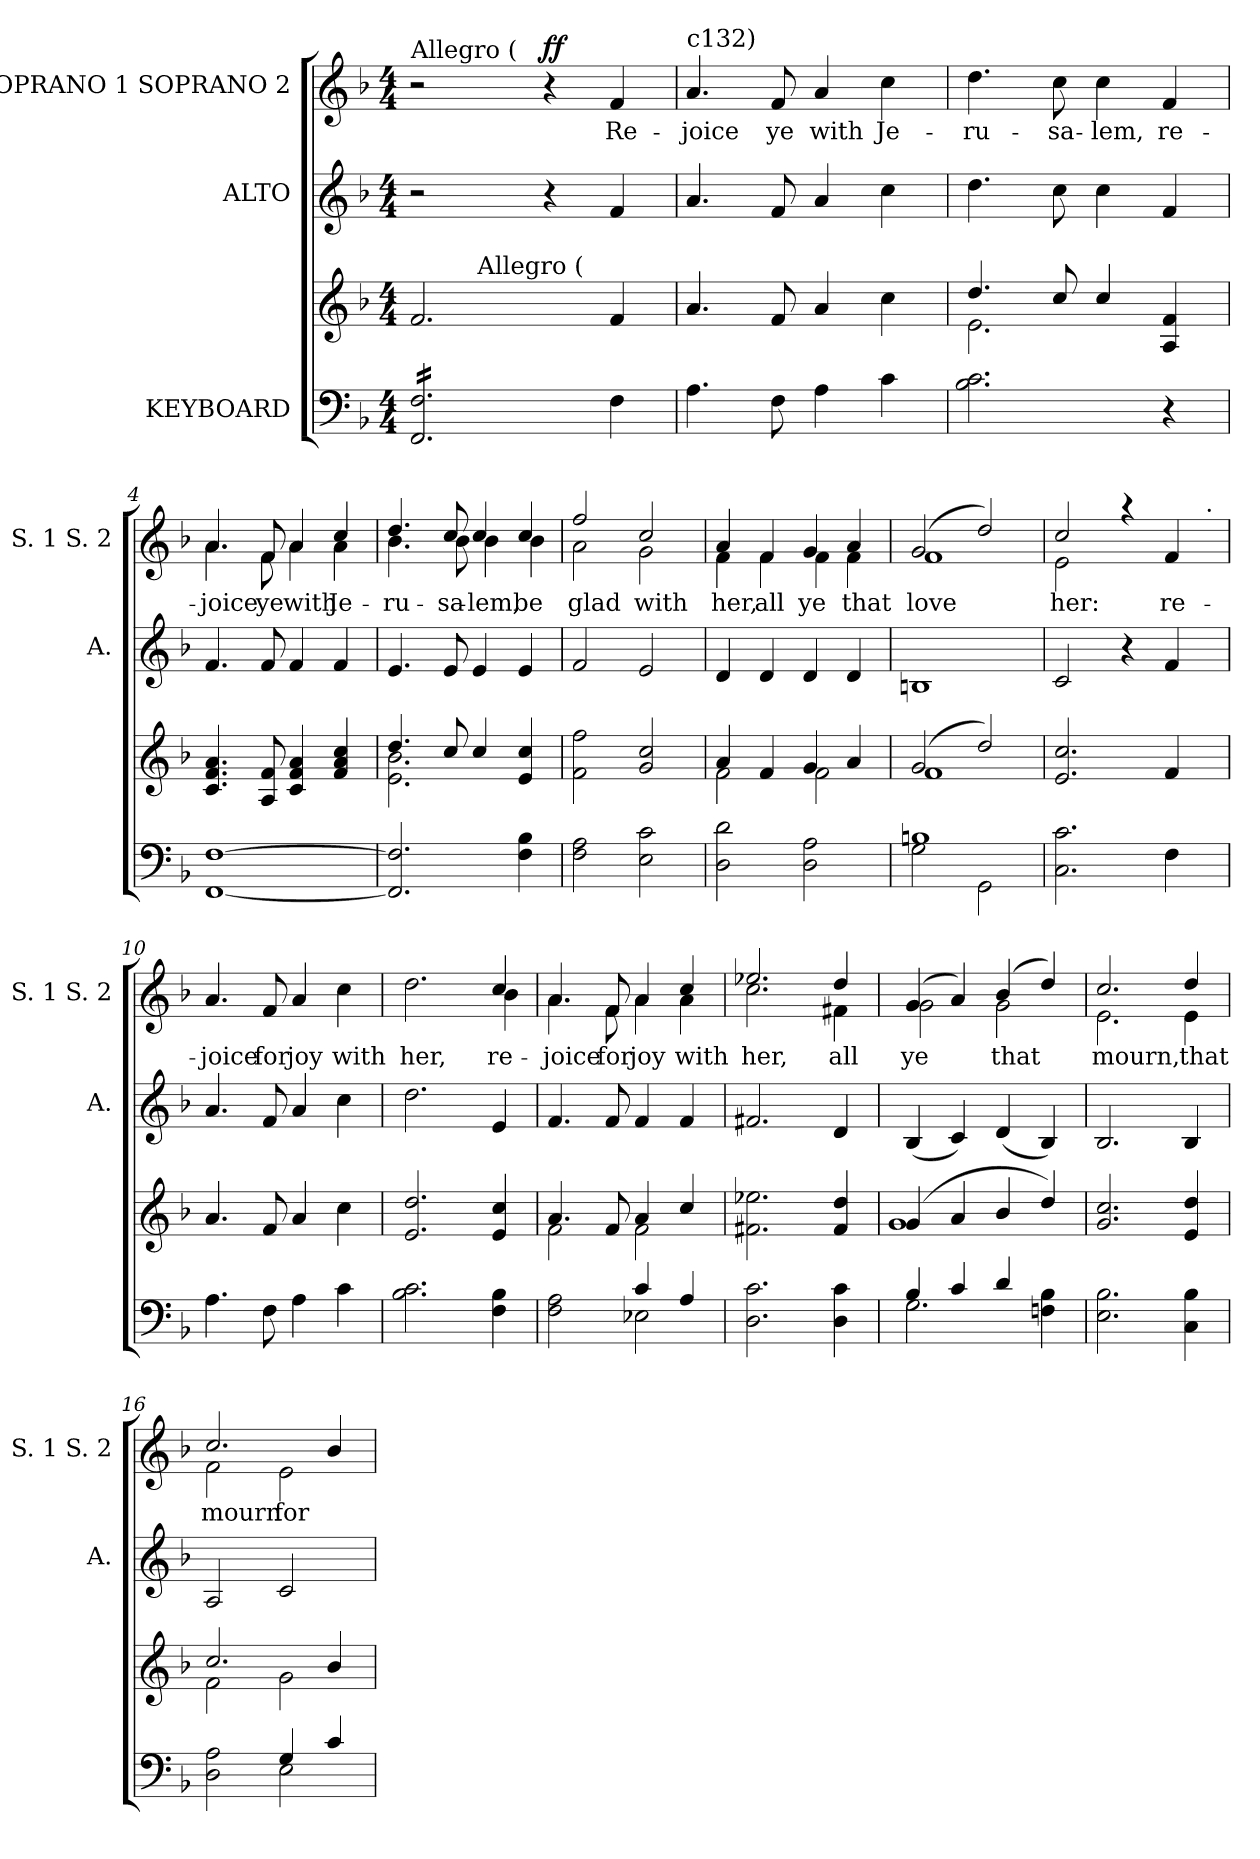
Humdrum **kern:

**kern	**kern	**kern	**kern	**text	**dynam
*part3	*part3	*part2	*part1	*part1	*part1
*staff4	*staff3	*staff2	*staff1	*staff1	*staff1
*I"KEYBOARD	*	*I"ALTO	*I"SOPRANO 1 SOPRANO 2	*	*
*	*	*I'A.	*I'S. 1 S. 2	*	*
*clefF4	*clefG2	*clefG2	*clefG2	*	*
*k[b-]	*k[b-]	*k[b-]	*k[b-]	*	*
*F:	*F:	*F:	*F:	*	*
*M4/4	*M4/4	*M4/4	*M4/4	*	*
*MM198	*MM198	*MM198	*MM198	*	*
=1	=1	=1	=1	=1	=1
!	!	!	!LO:TX:a:t=Allegro (	!	!
!	!LO:TX:a:t=c132)	!	!	!	!
*	*^	*	*	*	*
*tremolo	*	*	*	*	*	*
16FF/ 16F/LL	2.f/	4ryy	2r	2r	.	.
16FF/ 16F/	.	.	.	.	.	.
16FF/ 16F/	.	.	.	.	.	.
16FF/ 16F/	.	.	.	.	.	.
!	!	!LO:TX:a:t=Allegro (	!	!	!	!
16FF/ 16F/	.	2.ryy	.	.	.	.
16FF/ 16F/	.	.	.	.	.	.
16FF/ 16F/	.	.	.	.	.	.
16FF/ 16F/	.	.	.	.	.	.
!	!	!	!	!	!	!LO:DY:b
16FF/ 16F/	.	.	4r	4r	.	ff
16FF/ 16F/	.	.	.	.	.	.
16FF/ 16F/	.	.	.	.	.	.
16FF/ 16F/JJ	.	.	.	.	.	.
*Xtremolo	*	*	*	*	*	*
*	*MM198	*	*	*	*	*
!	!	!	!	!	!LO:LY:b	!
4F\	4f/	.	4f/	4f/	Re-	.
=2	=2	=2	=2	=2	=2	=2
!	!	!	!	!LO:TX:a:t=c132)	!	!
!	!	!	!	!	!LO:LY:b	!
*	*v	*v	*	*	*	*
4.A\	4.a/	4.a/	4.a/	-joice	.
!	!	!	!	!LO:LY:b	!
8F\	8f/	8f/	8f/	ye	.
!	!	!	!	!LO:LY:b	!
4A\	4a/	4a/	4a/	with	.
!	!	!	!	!LO:LY:b	!
4c\	4cc\	4cc\	4cc\	Je-	.
=3	=3	=3	=3	=3	=3
*	*^	*	*	*	*
!	!	!	!	!	!LO:LY:b	!
2.B-\ 2.c\	4.dd/	2.e\	4.dd\	4.dd\	-ru-	.
!	!	!	!	!	!LO:LY:b	!
.	8cc/	.	8cc\	8cc\	-sa-	.
!	!	!	!	!	!LO:LY:b	!
.	4cc/	.	4cc\	4cc\	-lem,	.
!	!	!	!	!	!LO:LY:b	!
4r	4A/ 4f/	4ryy	4f/	4f/	re-	.
=4	=4	=4	=4	=4	=4	=4
!	!	!	!	!	!LO:LY:b	!
*	*v	*v	*	*^	*	*
[<1FF [<1F	4.c/ 4.f/ 4.a/	4.f/	4.a/	4.a\	-joice	.
!	!	!	!	!	!LO:LY:b	!
.	8A/ 8f/	8f/	8f/	8f\	ye	.
!	!	!	!	!	!LO:LY:b	!
.	4c/ 4f/ 4a/	4f/	4a/	4a\	with	.
!	!	!	!	!	!LO:LY:b	!
.	4f/ 4a/ 4cc/	4f/	4cc/	4a\	Je-	.
!!LO:LB:g=z	!!
=5	=5	=5	=5	=5	=5	=5
*	*^	*	*	*	*	*
!	!	!	!	!	!	!LO:LY:b	!
2.FF/] 2.F/]	4.dd/	2.e\ 2.b-\	4.e/	4.dd/	4.b-\	-ru-	.
!	!	!	!	!	!	!LO:LY:b	!
.	8cc/	.	8e/	8cc/	8b-\	-sa-	.
!	!	!	!	!	!	!LO:LY:b	!
.	4cc/	.	4e/	4cc/	4b-\	-lem,	.
!	!	!	!	!	!	!LO:LY:b	!
4F\ 4B-\	4e/ 4cc/	4ryy	4e/	4cc/	4b-\	be	.
=6	=6	=6	=6	=6	=6	=6	=6
!	!	!	!	!	!	!LO:LY:b	!
*	*v	*v	*	*	*	*	*
2F\ 2A\	2f\ 2ff\	2f/	2ff/	2a\	glad	.
!	!	!	!	!	!LO:LY:b	!
2E\ 2c\	2g/ 2cc/	2e/	2cc/	2g\	with	.
=7	=7	=7	=7	=7	=7	=7
*	*^	*	*	*	*	*
!	!	!	!	!	!	!LO:LY:b	!
2D\ 2d\	4a/	2f\	4d/	4a/	4f\	her,	.
!	!	!	!	!	!	!LO:LY:b	!
.	4f/	.	4d/	4f/	4f\	all	.
!	!	!	!	!	!	!LO:LY:b	!
2D\ 2A\	4g/	2f\	4d/	4g/	4f\	ye	.
!	!	!	!	!	!	!LO:LY:b	!
.	4a/	.	4d/	4a/	4f\	that	.
=8	=8	=8	=8	=8	=8	=8	=8
*^	*	*	*	*	*	*	*
!	!	!	!	!	!	!	!LO:LY:b	!
1Bn	2G\	(2g/	1f	1Bn	(2g/	1f	love	.
.	2GG\	2dd/)	.	.	2dd/)	.	.	.
*	*	*v	*v	*	*v	*v	*	*
=9	=9	=9	=9	=9	=9	=9
!	!	!	!	!	!LO:LY:b	!
*	*	*	*	*^	*	*
*v	*v	*	*	*	*^	*	*
2.C\ 2.c\	2.e/ 2.cc/	2c/	2cc/	2e\	2ryy	her:	.
.	.	4r	4raa	2ryy	4ryy	.	.
!	!	!	!	!	!	!LO:LY:b	!
4F\	4f/	4f/	4f/	.	8ryy	re-	.
.	.	.	.	.	32ryy	.	.
!	!	!	!	!	!LO:TX:a:t=.	!	!
.	.	.	.	.	16.ryy	.	.
!!LO:LB:g=z
=10	=10	=10	=10	=10	=10	=10	=10
!	!	!	!LO:TX:a:t=1 0	!	!	!	!
!	!	!	!	!	!	!LO:LY:b	!
*	*	*	*v	*v	*v	*	*
4.A\	4.a/	4.a/	4.a/	-joice	.
!	!	!	!	!LO:LY:b	!
8F\	8f/	8f/	8f/	for	.
!	!	!	!	!LO:LY:b	!
4A\	4a/	4a/	4a/	joy	.
!	!	!	!	!LO:LY:b	!
4c\	4cc\	4cc\	4cc\	with	.
=11	=11	=11	=11	=11	=11
*	*	*	*^	*	*
!	!	!	!	!	!LO:LY:b	!
2.B-\ 2.c\	2.e/ 2.dd/	2.dd\	2.ryy	2.dd\	-her,	.
!	!	!	!	!	!LO:LY:b	!
4F\ 4B-\	4e/ 4cc/	4e/	4cc/	4b-\	re-	.
=12	=12	=12	=12	=12	=12	=12
*^	*^	*	*	*	*	*
!	!	!	!	!	!	!	!LO:LY:b	!
2ryy	2F\ 2A\	4.a/	2f\	4.f/	4.a/	4.a\	joice	.
!	!	!	!	!	!	!	!LO:LY:b	!
.	.	8f/	.	8f/	8f/	8f\	for	.
!	!	!	!	!	!	!	!LO:LY:b	!
4c/	2E-X\	4a/	2f\	4f/	4a/	4a\	joy	.
!	!	!	!	!	!	!	!LO:LY:b	!
4A/	.	4cc/	.	4f/	4cc/	4a\	with	.
*v	*v	*	*	*	*	*	*	*
*	*v	*v	*	*	*	*	*
=13	=13	=13	=13	=13	=13	=13
!	!	!	!	!	!LO:LY:b	!
2.D\ 2.c\	2.f#X\ 2.ee-X\	2.f#X/	2.ee-X/	2.cc\	her,	.
!	!	!	!	!	!LO:LY:b	!
4D\ 4c\	4f#/ 4dd/	4d/	4dd/	4f#X\	all	.
=14	=14	=14	=14	=14	=14	=14
*^	*^	*	*	*	*	*
!	!	!	!	!	!	!	!LO:LY:b	!
2.G\	4B-/	(4g/	1g	(<4B-/	(4g/	2g\	ye	.
.	4c/	4a/	.	4c/)	4a/)	.	.	.
!	!	!	!	!	!	!	!LO:LY:b	!
.	4d/	4b-/	.	(<4d/	(4b-/	2g\	that	.
4ryy	4Fn\ 4B-\	4dd/)	.	4B-/)	4dd/)	.	.	.
*	*	*v	*v	*	*	*	*	*
!!LO:PB:g=z	!!
=15	=15	=15	=15	=15	=15	=15	=15
!	!	!	!	!	!	!LO:LY:b	!
*v	*v	*	*	*	*	*	*
2.E\ 2.B-\	2.g/ 2.cc/	2.B-/	2.cc/	2.e\	mourn,	.
!	!	!	!	!	!LO:LY:b	!
4C\ 4B-\	4e/ 4dd/	4B-/	4dd/	4e\	that	.
=16	=16	=16	=16	=16	=16	=16
*^	*^	*	*	*	*	*
!	!	!	!	!	!	!	!LO:LY:b	!
2D\ 2A\	2ryy	2.cc/	2f\	2A/	2.cc/	2f\	mourn	.
!	!	!	!	!	!	!	!LO:LY:b	!
2E\	4G/	.	2g\	2c/	.	2e\	for	.
.	4c/	4b-/	.	.	4b-/	.	.	.
*v	*v	*	*	*	*v	*v	*	*
*	*v	*v	*	*	*	*
=	=	=	=	=	=
*-	*-	*-	*-	*-	*-
